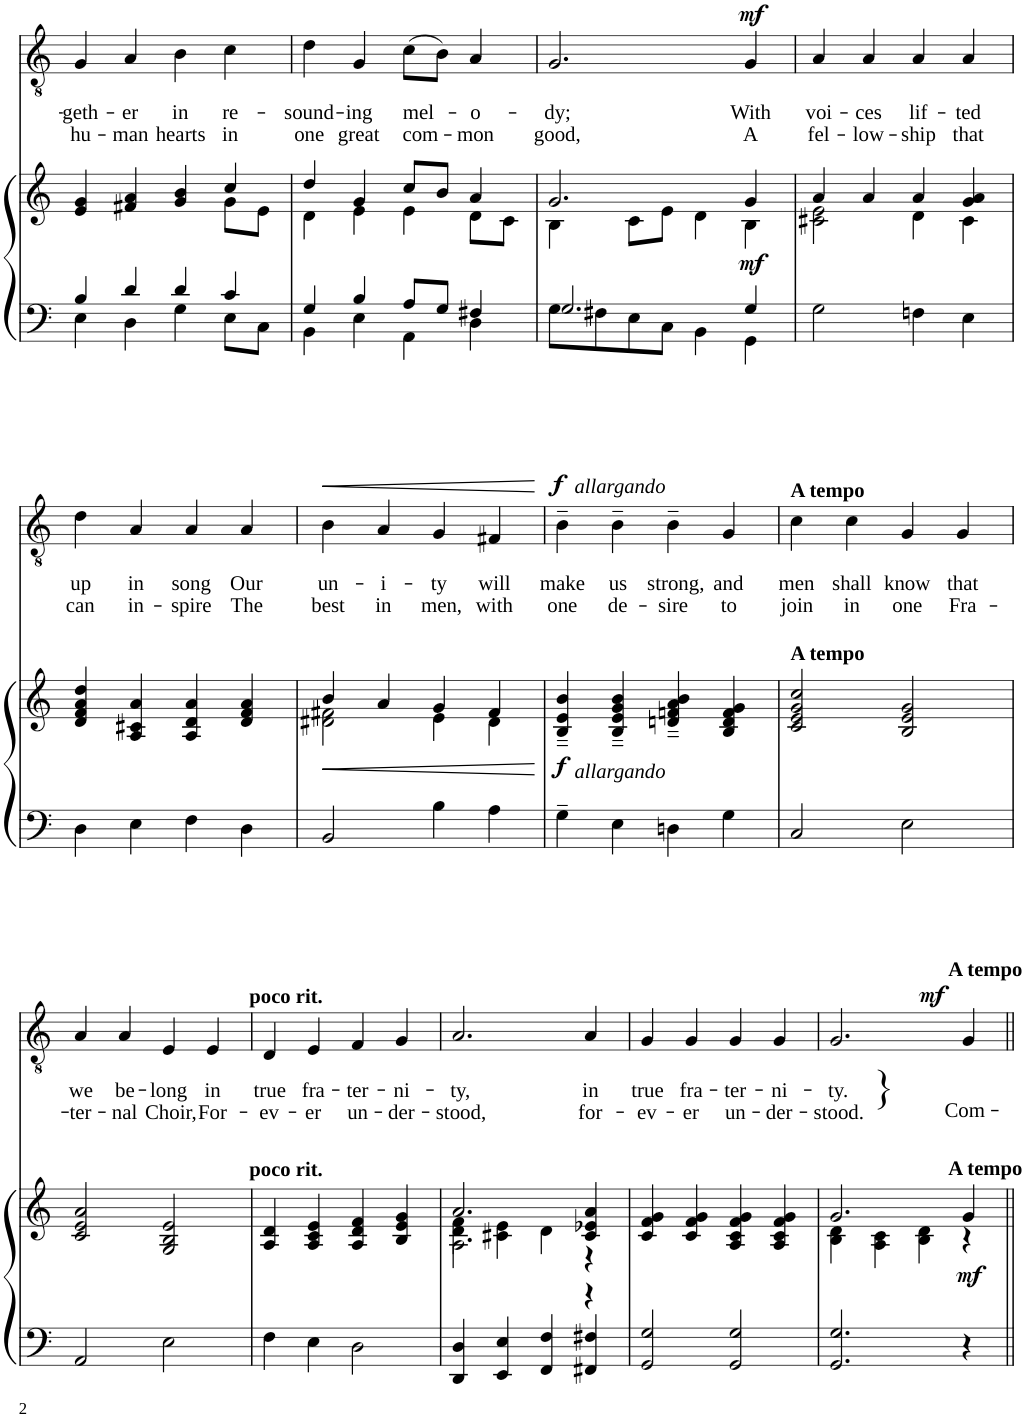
**kern	**kern	**dynam	**kern	**text	**text	**dynam
*part3	*part2	*part2	*part1	*part1	*part1	*part1
*staff3	*staff2	*staff2	*staff1	*staff1	*staff1	*staff1
*I"Piano	*I"Piano	*	*I"Piano	*	*	*
*I'Pno	*I'Pno	*	*I'Pno	*	*	*
!!LO:PB:g=z
*clefF4	*clefG2	*	*clefGv2	*	*	*
*k[]	*k[]	*	*k[]	*	*	*
*M4/4	*M4/4	*	*M4/4	*	*	*
*met(c)	*met(c)	*	*met(c)	*	*	*
=11	=11	=11	=11	=11	=11	=11
*^	*^	*	*	*	*	*
!	!	!	!	!	!	!LO:LY:b	!LO:LY:b	!
4B/	4E\	4e/ 4g/	2.ryy	.	4G/	-geth-	hu-	.
!	!	!	!	!	!	!LO:LY:b	!LO:LY:b	!
4d/	4D\	4f#X/ 4a/	.	.	4A/	-er	-man	.
!	!	!	!	!	!	!LO:LY:b	!LO:LY:b	!
4d/	4G\	4g/ 4b/	.	.	4B\	in	hearts	.
!	!	!	!	!	!	!LO:LY:b	!LO:LY:b	!
4c/	8E\L	4cc/	8g\L	.	4c\	re-	in	.
.	8C\J	.	8e\J	.	.	.	.	.
=12	=12	=12	=12	=12	=12	=12	=12	=12
!	!	!	!	!	!	!LO:LY:b	!LO:LY:b	!
4G/	4BB\	4dd/	4d\	.	4d\	-sound-	one	.
!	!	!	!	!	!	!LO:LY:b	!LO:LY:b	!
4B/	4E\	4g/	4e\	.	4G/	-ing	great	.
!	!	!	!	!	!	!LO:LY:b	!LO:LY:b	!
8A/L	4AA\	8cc/L	4e\	.	(8c\L	mel-	com-	.
8G/J	.	8b/J	.	.	8B\J)	.	.	.
!	!	!	!	!	!	!LO:LY:b	!LO:LY:b	!
4F#X/	4D\	4a/	8d\L	.	4A/	-o-	-mon	.
.	.	.	8c\J	.	.	.	.	.
=13	=13	=13	=13	=13	=13	=13	=13	=13
!	!	!	!	!	!	!LO:LY:b	!LO:LY:b	!
2.G/	8G\L	2.g/	4B\	.	2.G/	-dy;	good,	.
.	8F#X\	.	.	.	.	.	.	.
.	8E\	.	8c\L	.	.	.	.	.
.	8C\J	.	8e\J	.	.	.	.	.
.	4BB\	.	4d\	.	.	.	.	.
!	!	!	!	!LO:DY:b	!	!LO:LY:b	!LO:LY:b	!LO:DY:a
4G/	4GG\	4g/	4B\	mf	4G/	With	A	mf
=14	=14	=14	=14	=14	=14	=14	=14	=14
!	!	!	!	!	!	!LO:LY:b	!LO:LY:b	!
*v	*v	*	*	*	*	*	*	*
2G\	4a/	2c#X\ 2e\	.	4A/	voi-	fel-	.
!	!	!	!	!	!LO:LY:b	!LO:LY:b	!
.	4a/	.	.	4A/	-ces	-low-	.
!	!	!	!	!	!LO:LY:b	!LO:LY:b	!
4Fn\	4a/	4d\	.	4A/	lif-	-ship	.
!	!	!	!	!	!LO:LY:b	!LO:LY:b	!
4E\	4g/ 4a/	4c#\	.	4A/	-ted	that	.
!!LO:LB:g=z
=15	=15	=15	=15	=15	=15	=15	=15
!	!	!	!	!	!LO:LY:b	!LO:LY:b	!
*	*v	*v	*	*	*	*	*
4D\	4d/ 4f/ 4a/ 4dd/	.	4d\	up	can	.
!	!	!	!	!LO:LY:b	!LO:LY:b	!
4E\	4A/ 4c#X/ 4a/	.	4A/	in	in-	.
!	!	!	!	!LO:LY:b	!LO:LY:b	!
4F\	4A/ 4d/ 4a/	.	4A/	song	-spire	.
!	!	!	!	!LO:LY:b	!LO:LY:b	!
4D\	4d/ 4f/ 4a/	.	4A/	Our	The	.
=16	=16	=16	=16	=16	=16	=16
!	!	!LO:HP:b	!	!LO:LY:b	!LO:LY:b	!LO:HP:b
*	*^	*	*	*	*	*
2BB/	4b/	2d#X\ 2f#X\	<	4B\	un-	best	<
!	!	!	!	!	!LO:LY:b	!LO:LY:b	!
.	4a/	.	.	4A/	-i-	in	.
!	!	!	!	!	!LO:LY:b	!LO:LY:b	!
4B\	4g/	4e\	.	4G/	-ty	men,	.
!	!	!	!	!	!LO:LY:b	!LO:LY:b	!
4A\	4f#/	4d#\	.	4F#X/	will	with	.
*	*v	*v	*	*	*	*	*
.	.	[	.	.	.	[
=17	=17	=17	=17	=17	=17	=17
!	!	!	!LO:TX:a:i:t=allargando	!	!	!
!LO:TX:a:i:t=allargando	!	!	!	!	!	!
!	!	!LO:DY:b	!	!LO:LY:b	!LO:LY:b	!LO:DY:a
4G~\	4B/~ 4e/~ 4b/~	f	4B~\	make	one	f
!	!	!	!	!LO:LY:b	!LO:LY:b	!
4E\	4B/~ 4e/~ 4g/~ 4b/~	.	4B~\	us	de-	.
!	!	!	!	!LO:LY:b	!LO:LY:b	!
4Dn\	4dn/~ 4fn/~ 4a/~ 4b/~	.	4B~\	strong,	-sire	.
!	!	!	!	!LO:LY:b	!LO:LY:b	!
4G\	4B/ 4d/ 4f/ 4g/	.	4G/	and	to	.
=18	=18	=18	=18	=18	=18	=18
!	!	!	!LO:TX:b:B:t=A tempo	!	!	!
!	!	!	!LO:TX:a:B:t=A tempo	!	!	!
!	!	!	!	!LO:LY:b	!LO:LY:b	!
2C/	2c/ 2e/ 2g/ 2cc/	.	4c\	men	join	.
!	!	!	!	!LO:LY:b	!LO:LY:b	!
.	.	.	4c\	shall	in	.
!	!	!	!	!LO:LY:b	!LO:LY:b	!
2E\	2B/ 2e/ 2g/	.	4G/	know	one	.
!	!	!	!	!LO:LY:b	!LO:LY:b	!
.	.	.	4G/	that	Fra-	.
!!LO:LB:g=z
=19	=19	=19	=19	=19	=19	=19
!	!	!	!	!LO:LY:b	!LO:LY:b	!
2AA/	2c/ 2e/ 2a/	.	4A/	we	-ter-	.
!	!	!	!	!LO:LY:b	!LO:LY:b	!
.	.	.	4A/	be-	-nal	.
!	!	!	!	!LO:LY:b	!LO:LY:b	!
2E\	2G/ 2B/ 2e/	.	4E/	-long	Choir,	.
!	!	!	!	!LO:LY:b	!LO:LY:b	!
.	.	.	4E/	in	For-	.
=20	=20	=20	=20	=20	=20	=20
!	!	!	!LO:TX:b:B:t=poco rit.	!	!	!
!	!	!	!LO:TX:a:B:t=poco rit.	!	!	!
!	!	!	!	!LO:LY:b	!LO:LY:b	!
4F\	4A/ 4d/	.	4D/	true	-ev-	.
!	!	!	!	!LO:LY:b	!LO:LY:b	!
4E\	4A/ 4c/ 4e/	.	4E/	fra-	-er	.
!	!	!	!	!LO:LY:b	!LO:LY:b	!
2D\	4A/ 4d/ 4f/	.	4F/	-ter-	un-	.
!	!	!	!	!LO:LY:b	!LO:LY:b	!
.	4B/ 4e/ 4g/	.	4G/	-ni-	-der-	.
=21	=21	=21	=21	=21	=21	=21
*	*^	*	*	*	*	*
*	*	*^	*	*	*	*	*
!	!	!	!	!	!	!LO:LY:b	!LO:LY:b	!
4DD/ 4D/	2.a/	4d\ 4f\	2.A\	.	2.A/	-ty,	-stood,	.
4EE/ 4E/	.	4c#X\ 4e\	.	.	.	.	.	.
4FF/ 4F/	.	4d\	.	.	.	.	.	.
!	!	!	!	!	!	!LO:LY:b	!LO:LY:b	!
4FF#X/ 4F#X/	4c#/ 4e-X/ 4a/	4r	4r	.	4A/	in	for-	.
=22	=22	=22	=22	=22	=22	=22	=22	=22
!	!	!	!	!	!	!LO:LY:b	!LO:LY:b	!
*	*v	*v	*v	*	*	*	*	*
2GG/ 2G/	4c/ 4f/ 4g/	.	4G/	true	-ev-	.
!	!	!	!	!LO:LY:b	!LO:LY:b	!
.	4c/ 4f/ 4g/	.	4G/	fra-	-er	.
!	!	!	!	!LO:LY:b	!LO:LY:b	!
2GG/ 2G/	4A/ 4c/ 4f/ 4g/	.	4G/	-ter-	un-	.
!	!	!	!	!LO:LY:b	!LO:LY:b	!
.	4A/ 4c/ 4f/ 4g/	.	4G/	-ni-	-der-	.
=23	=23	=23	=23	=23	=23	=23
*	*^	*	*	*	*	*
!	!	!	!	!	!LO:LY:b	!LO:LY:b	!
2.GG/ 2.G/	2.g/	4B\ 4d\	.	2.G/	-ty.	-stood.	.
.	.	4A\ 4c\	.	.	.	.	.
.	.	4B\ 4d\	.	.	.	.	.
!	!	!	!	!LO:TX:a:B:t=A tempo	!	!	!
!	!	!	!	!LO:TX:b:B:t=A tempo	!	!	!
!	!	!	!LO:DY:b	!	!LO:LY:b	!	!LO:DY:a
4r	4g/	4r	mf	4G/	Com-	.	mf
*	*v	*v	*	*	*	*	*
=||	=||	=||	=||	=||	=||	=||
*-	*-	*-	*-	*-	*-	*-
